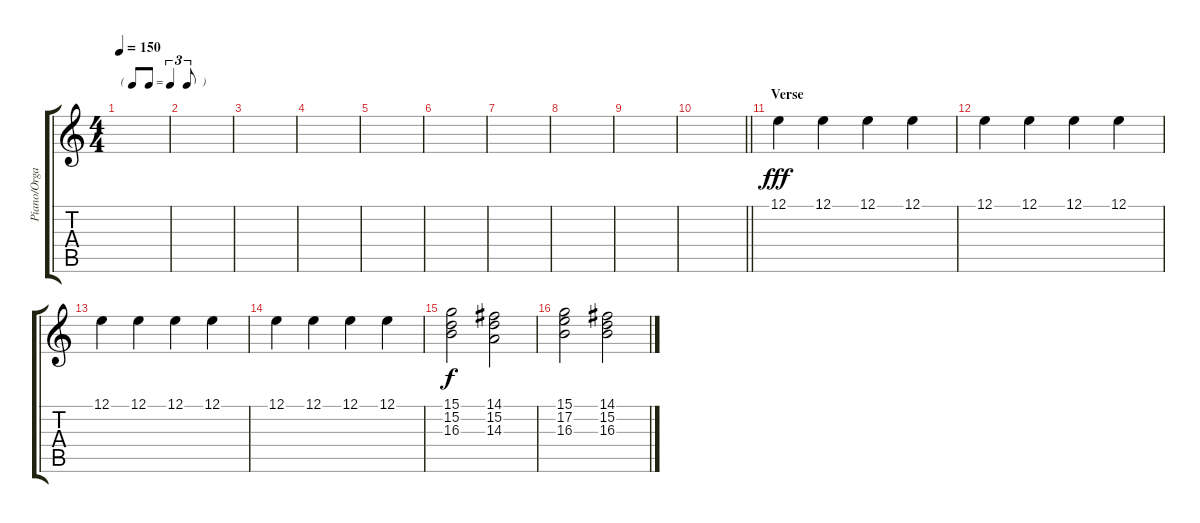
\track ("Piano/Organ" "Piano/Orga") {instrument acousticgrandpiano}
\staff {score tabs}
\tuning (E4 B3 G3 D3 A2 E2) {hide}
\ts (4 4)
\tf triplet8th
\tempo 150
\clef g2
\ks c
|
|
|
|
|
|
|
|
|
\barLineRight lightlight
|
\section ("" "Verse")
12.1.4{dy fff balance 5 instrument acousticgrandpiano} 12.1.4 12.1.4 12.1.4 |
12.1.4 12.1.4 12.1.4 12.1.4 |
12.1.4 12.1.4 12.1.4 12.1.4 |
12.1.4 12.1.4 12.1.4 12.1.4 |
(15.1 15.2 16.3).2{dy f balance 11 instrument rockorgan} (14.1 15.2 14.3).2 |
(15.1 17.2 16.3).2 (14.1 15.2 16.3).2
